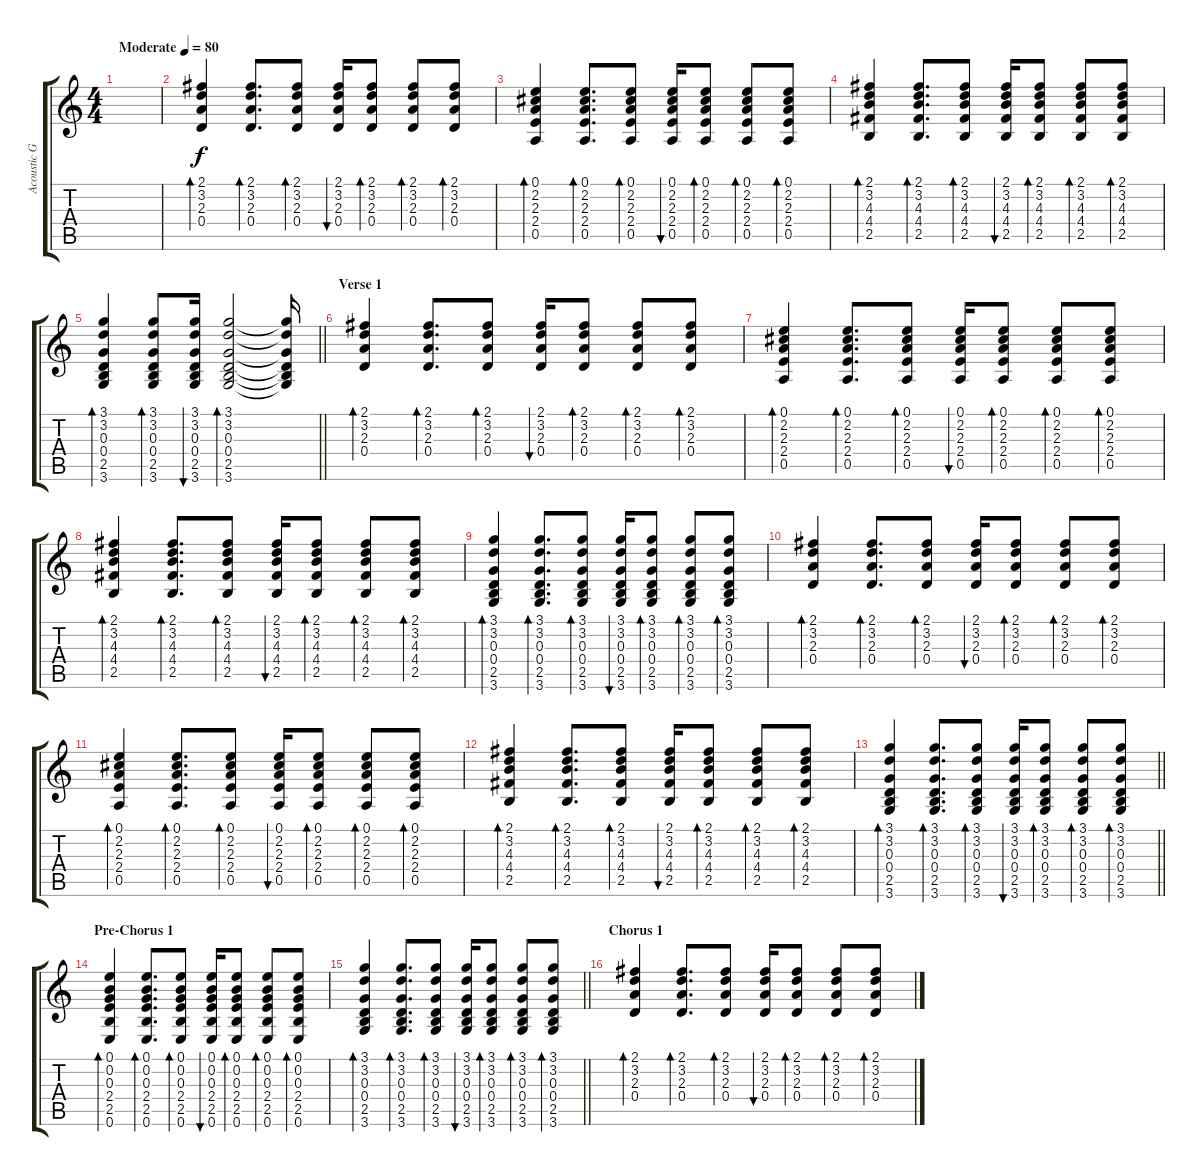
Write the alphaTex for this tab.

\track ("Acoustic Guitar" "Acoustic G") {instrument acousticguitarsteel}
\staff {score tabs}
\tuning (E4 B3 G3 D3 A2 E2) {hide}
\ts (4 4)
\tempo (80 "Moderate")
\clef g2
\ks c
|
(2.1 3.2 2.3 0.4).4{bd 30} (2.1 3.2 2.3 0.4).8{d bd 30} (2.1 3.2 2.3 0.4).8{bd 30} (2.1 3.2 2.3 0.4).16{bu 30} (2.1 3.2 2.3 0.4).8{bd 30} (2.1 3.2 2.3 0.4).8{bd 30} (2.1 3.2 2.3 0.4).8{bd 30} |
(0.1 2.2 2.3 2.4 0.5).4{bd 30} (0.1 2.2 2.3 2.4 0.5).8{d bd 30} (0.1 2.2 2.3 2.4 0.5).8{bd 30} (0.1 2.2 2.3 2.4 0.5).16{bu 30} (0.1 2.2 2.3 2.4 0.5).8{bd 30} (0.1 2.2 2.3 2.4 0.5).8{bd 30} (0.1 2.2 2.3 2.4 0.5).8{bd 30} |
(2.1 3.2 4.3 4.4 2.5).4{bd 30} (2.1 3.2 4.3 4.4 2.5).8{d bd 30} (2.1 3.2 4.3 4.4 2.5).8{bd 30} (2.1 3.2 4.3 4.4 2.5).16{bu 30} (2.1 3.2 4.3 4.4 2.5).8{bd 30} (2.1 3.2 4.3 4.4 2.5).8{bd 30} (2.1 3.2 4.3 4.4 2.5).8{bd 30} |
\barLineRight lightlight
(3.1 3.2 0.3 0.4 2.5 3.6).4{bd 30} (3.1 3.2 0.3 0.4 2.5 3.6).8{bd 30} (3.1 3.2 0.3 0.4 2.5 3.6).16{bu 30} (3.1 3.2 0.3 0.4 2.5 3.6).2{bd 30} (3.1{t} 3.2{t} 0.3{t} 0.4{t} 2.5{t} 3.6{t}).16 |
\section ("" "Verse 1")
(2.1 3.2 2.3 0.4).4{bd 30} (2.1 3.2 2.3 0.4).8{d bd 30} (2.1 3.2 2.3 0.4).8{bd 30} (2.1 3.2 2.3 0.4).16{bu 30} (2.1 3.2 2.3 0.4).8{bd 30} (2.1 3.2 2.3 0.4).8{bd 30} (2.1 3.2 2.3 0.4).8{bd 30} |
(0.1 2.2 2.3 2.4 0.5).4{bd 30} (0.1 2.2 2.3 2.4 0.5).8{d bd 30} (0.1 2.2 2.3 2.4 0.5).8{bd 30} (0.1 2.2 2.3 2.4 0.5).16{bu 30} (0.1 2.2 2.3 2.4 0.5).8{bd 30} (0.1 2.2 2.3 2.4 0.5).8{bd 30} (0.1 2.2 2.3 2.4 0.5).8{bd 30} |
(2.1 3.2 4.3 4.4 2.5).4{bd 30} (2.1 3.2 4.3 4.4 2.5).8{d bd 30} (2.1 3.2 4.3 4.4 2.5).8{bd 30} (2.1 3.2 4.3 4.4 2.5).16{bu 30} (2.1 3.2 4.3 4.4 2.5).8{bd 30} (2.1 3.2 4.3 4.4 2.5).8{bd 30} (2.1 3.2 4.3 4.4 2.5).8{bd 30} |
(3.1 3.2 0.3 0.4 2.5 3.6).4{bd 30} (3.1 3.2 0.3 0.4 2.5 3.6).8{d bd 30} (3.1 3.2 0.3 0.4 2.5 3.6).8{bd 30} (3.1 3.2 0.3 0.4 2.5 3.6).16{bu 30} (3.1 3.2 0.3 0.4 2.5 3.6).8{bd 30} (3.1 3.2 0.3 0.4 2.5 3.6).8{bd 30} (3.1 3.2 0.3 0.4 2.5 3.6).8{bd 30} |
(2.1 3.2 2.3 0.4).4{bd 30} (2.1 3.2 2.3 0.4).8{d bd 30} (2.1 3.2 2.3 0.4).8{bd 30} (2.1 3.2 2.3 0.4).16{bu 30} (2.1 3.2 2.3 0.4).8{bd 30} (2.1 3.2 2.3 0.4).8{bd 30} (2.1 3.2 2.3 0.4).8{bd 30} |
(0.1 2.2 2.3 2.4 0.5).4{bd 30} (0.1 2.2 2.3 2.4 0.5).8{d bd 30} (0.1 2.2 2.3 2.4 0.5).8{bd 30} (0.1 2.2 2.3 2.4 0.5).16{bu 30} (0.1 2.2 2.3 2.4 0.5).8{bd 30} (0.1 2.2 2.3 2.4 0.5).8{bd 30} (0.1 2.2 2.3 2.4 0.5).8{bd 30} |
(2.1 3.2 4.3 4.4 2.5).4{bd 30} (2.1 3.2 4.3 4.4 2.5).8{d bd 30} (2.1 3.2 4.3 4.4 2.5).8{bd 30} (2.1 3.2 4.3 4.4 2.5).16{bu 30} (2.1 3.2 4.3 4.4 2.5).8{bd 30} (2.1 3.2 4.3 4.4 2.5).8{bd 30} (2.1 3.2 4.3 4.4 2.5).8{bd 30} |
\barLineRight lightlight
(3.1 3.2 0.3 0.4 2.5 3.6).4{bd 30} (3.1 3.2 0.3 0.4 2.5 3.6).8{d bd 30} (3.1 3.2 0.3 0.4 2.5 3.6).8{bd 30} (3.1 3.2 0.3 0.4 2.5 3.6).16{bu 30} (3.1 3.2 0.3 0.4 2.5 3.6).8{bd 30} (3.1 3.2 0.3 0.4 2.5 3.6).8{bd 30} (3.1 3.2 0.3 0.4 2.5 3.6).8{bd 30} |
\section ("" "Pre-Chorus 1")
(0.1 0.2 0.3 2.4 2.5 0.6).4{bd 30} (0.1 0.2 0.3 2.4 2.5 0.6).8{d bd 30} (0.1 0.2 0.3 2.4 2.5 0.6).8{bd 30} (0.1 0.2 0.3 2.4 2.5 0.6).16{bu 30} (0.1 0.2 0.3 2.4 2.5 0.6).8{bd 30} (0.1 0.2 0.3 2.4 2.5 0.6).8{bd 30} (0.1 0.2 0.3 2.4 2.5 0.6).8{bd 30} |
\barLineRight lightlight
(3.1 3.2 0.3 0.4 2.5 3.6).4{bd 30} (3.1 3.2 0.3 0.4 2.5 3.6).8{d bd 30} (3.1 3.2 0.3 0.4 2.5 3.6).8{bd 30} (3.1 3.2 0.3 0.4 2.5 3.6).16{bu 30} (3.1 3.2 0.3 0.4 2.5 3.6).8{bd 30} (3.1 3.2 0.3 0.4 2.5 3.6).8{bd 30} (3.1 3.2 0.3 0.4 2.5 3.6).8{bd 30} |
\section ("" "Chorus 1")
(2.1 3.2 2.3 0.4).4{bd 30} (2.1 3.2 2.3 0.4).8{d bd 30} (2.1 3.2 2.3 0.4).8{bd 30} (2.1 3.2 2.3 0.4).16{bu 30} (2.1 3.2 2.3 0.4).8{bd 30} (2.1 3.2 2.3 0.4).8{bd 30} (2.1 3.2 2.3 0.4).8{bd 30}
